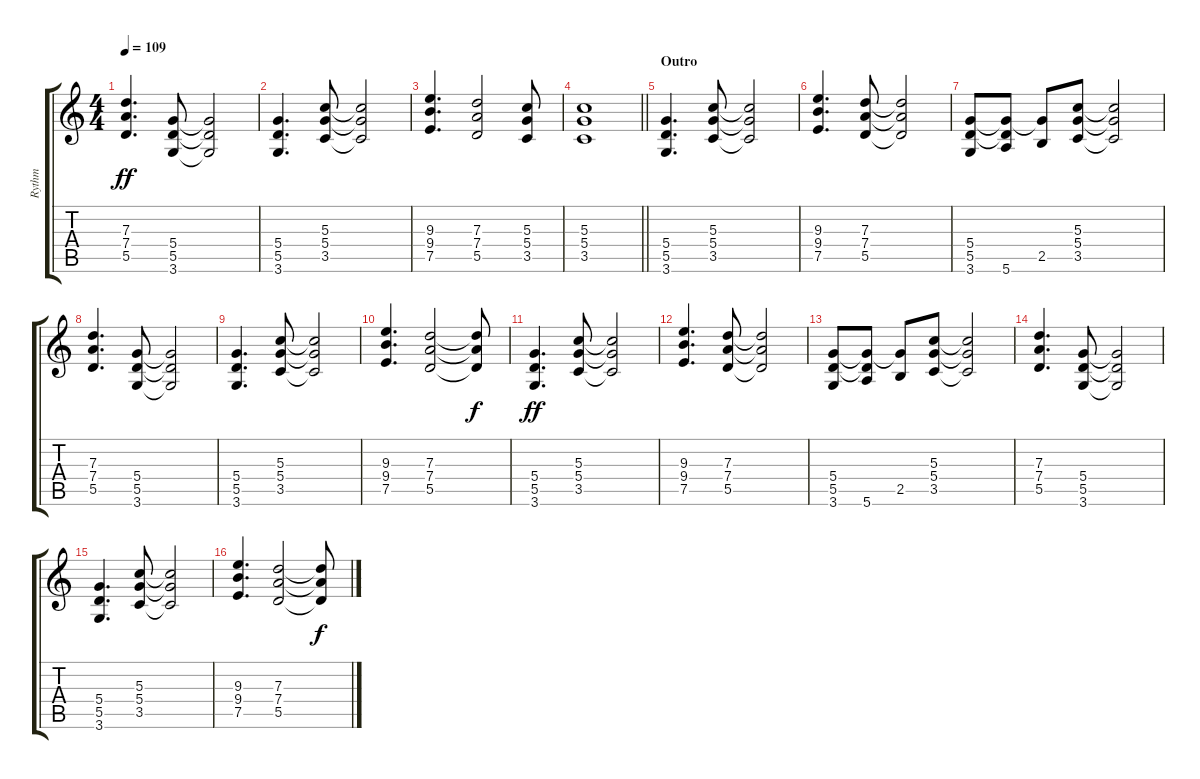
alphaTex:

\track ("Rythm" "Rythm") {instrument overdrivenguitar}
\staff {score tabs}
\tuning (E4 B3 G3 D3 A2 E2) {hide}
\ts (4 4)
\tempo 109
\clef g2
\ks c
(7.3 7.4 5.5).4{d dy ff} (5.4 5.5 3.6).8 (5.4{t} 5.5{t} 3.6{t}).2 |
(5.4 5.5 3.6).4{d} (5.3 5.4 3.5).8 (5.3{t} 5.4{t} 3.5{t}).2 |
(9.3 9.4 7.5).4{d} (7.3 7.4 5.5).2 (5.3 5.4 3.5).8 |
\barLineRight lightlight
(5.3 5.4 3.5).1 |
\section ("" "Outro")
(5.4 5.5 3.6).4{d} (5.3 5.4 3.5).8 (5.3{t} 5.4{t} 3.5{t}).2 |
(9.3 9.4 7.5).4{d} (7.3 7.4 5.5).8 (7.3{t} 7.4{t} 5.5{t}).2 |
(5.4 5.5 3.6).8 (5.4{t} 5.5{t} 5.6).8 (5.4{t} 2.5).8 (5.3 5.4 3.5).8 (5.3{t} 5.4{t} 3.5{t}).2 |
(7.3 7.4 5.5).4{d} (5.4 5.5 3.6).8 (5.4{t} 5.5{t} 3.6{t}).2 |
(5.4 5.5 3.6).4{d} (5.3 5.4 3.5).8 (5.3{t} 5.4{t} 3.5{t}).2 |
(9.3 9.4 7.5).4{d} (7.3 7.4 5.5).2 (7.3{t} 7.4{t} 5.5{t}).8{dy f} |
(5.4 5.5 3.6).4{d dy ff} (5.3 5.4 3.5).8 (5.3{t} 5.4{t} 3.5{t}).2 |
(9.3 9.4 7.5).4{d} (7.3 7.4 5.5).8 (7.3{t} 7.4{t} 5.5{t}).2 |
(5.4 5.5 3.6).8 (5.4{t} 5.5{t} 5.6).8 (5.4{t} 2.5).8 (5.3 5.4 3.5).8 (5.3{t} 5.4{t} 3.5{t}).2 |
(7.3 7.4 5.5).4{d} (5.4 5.5 3.6).8 (5.4{t} 5.5{t} 3.6{t}).2 |
(5.4 5.5 3.6).4{d} (5.3 5.4 3.5).8 (5.3{t} 5.4{t} 3.5{t}).2 |
(9.3 9.4 7.5).4{d} (7.3 7.4 5.5).2 (7.3{t} 7.4{t} 5.5{t}).8{dy f}
